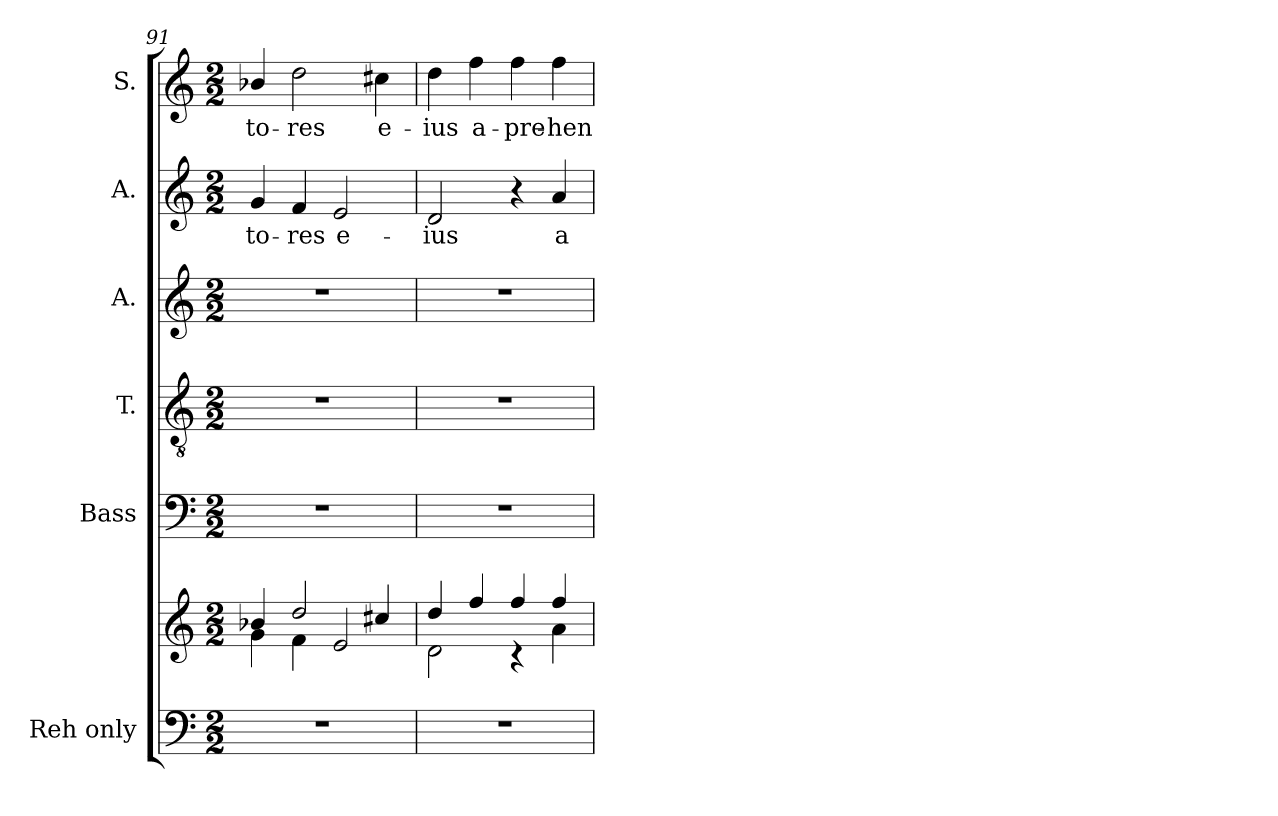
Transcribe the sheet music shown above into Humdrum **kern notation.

**kern	**kern	**kern	**kern	**kern	**kern	**text	**kern	**text
*part6	*part6	*part5	*part4	*part3	*part2	*part2	*part1	*part1
*staff7	*staff6	*staff5	*staff4	*staff3	*staff2	*staff2	*staff1	*staff1
*I"Reh only	*	*I"Bass	*I"T.	*I"A.	*I"A.	*	*I"S.	*
*	*	*I'B.	*	*	*	*	*	*
*clefF4	*clefG2	*clefF4	*clefGv2	*clefG2	*clefG2	*	*clefG2	*
*	*	*	*	*ITrd7c12	*ITrd7c12	*	*	*
*k[]	*k[]	*k[]	*k[]	*k[]	*k[]	*	*k[]	*
*C:	*C:	*C:	*C:	*C:	*C:	*	*C:	*
*M2/2	*M2/2	*M2/2	*M2/2	*M2/2	*M2/2	*	*M2/2	*
=91	=91	=91	=91	=91	=91	=91	=91	=91
*	*^	*	*	*	*	*	*	*
!	!	!	!	!	!	!	!LO:LY:b	!	!LO:LY:b
1r	4b-X/	4g\	1r	1r	1r	4G/	-to-	4b-X/	-to-
!	!	!	!	!	!	!	!LO:LY:b	!	!LO:LY:b
.	2dd/	4f\	.	.	.	4F/	-res	2dd\	-res
!	!	!	!	!	!	!	!LO:LY:b	!	!
.	.	2e/	.	.	.	2E/	e-	.	.
!	!	!	!	!	!	!	!	!	!LO:LY:b
.	4cc#X/	.	.	.	.	.	.	4cc#X\	e-
=92	=92	=92	=92	=92	=92	=92	=92	=92	=92
!	!	!	!	!	!	!	!LO:LY:b	!	!LO:LY:b
1r	4dd/	2d\	1r	1r	1r	2D/	-ius	4dd\	-ius
!	!	!	!	!	!	!	!	!	!LO:LY:b
.	4ff/	.	.	.	.	.	.	4ff\	a-
!	!	!	!	!	!	!	!	!	!LO:LY:b
.	4ff/	4rc	.	.	.	4r	.	4ff\	-pre-
!	!	!	!	!	!	!	!LO:LY:b	!	!LO:LY:b
.	4ff/	4a\	.	.	.	4A/	a-	4ff\	-hen-
*	*v	*v	*	*	*	*	*	*	*
=	=	=	=	=	=	=	=	=
*-	*-	*-	*-	*-	*-	*-	*-	*-
